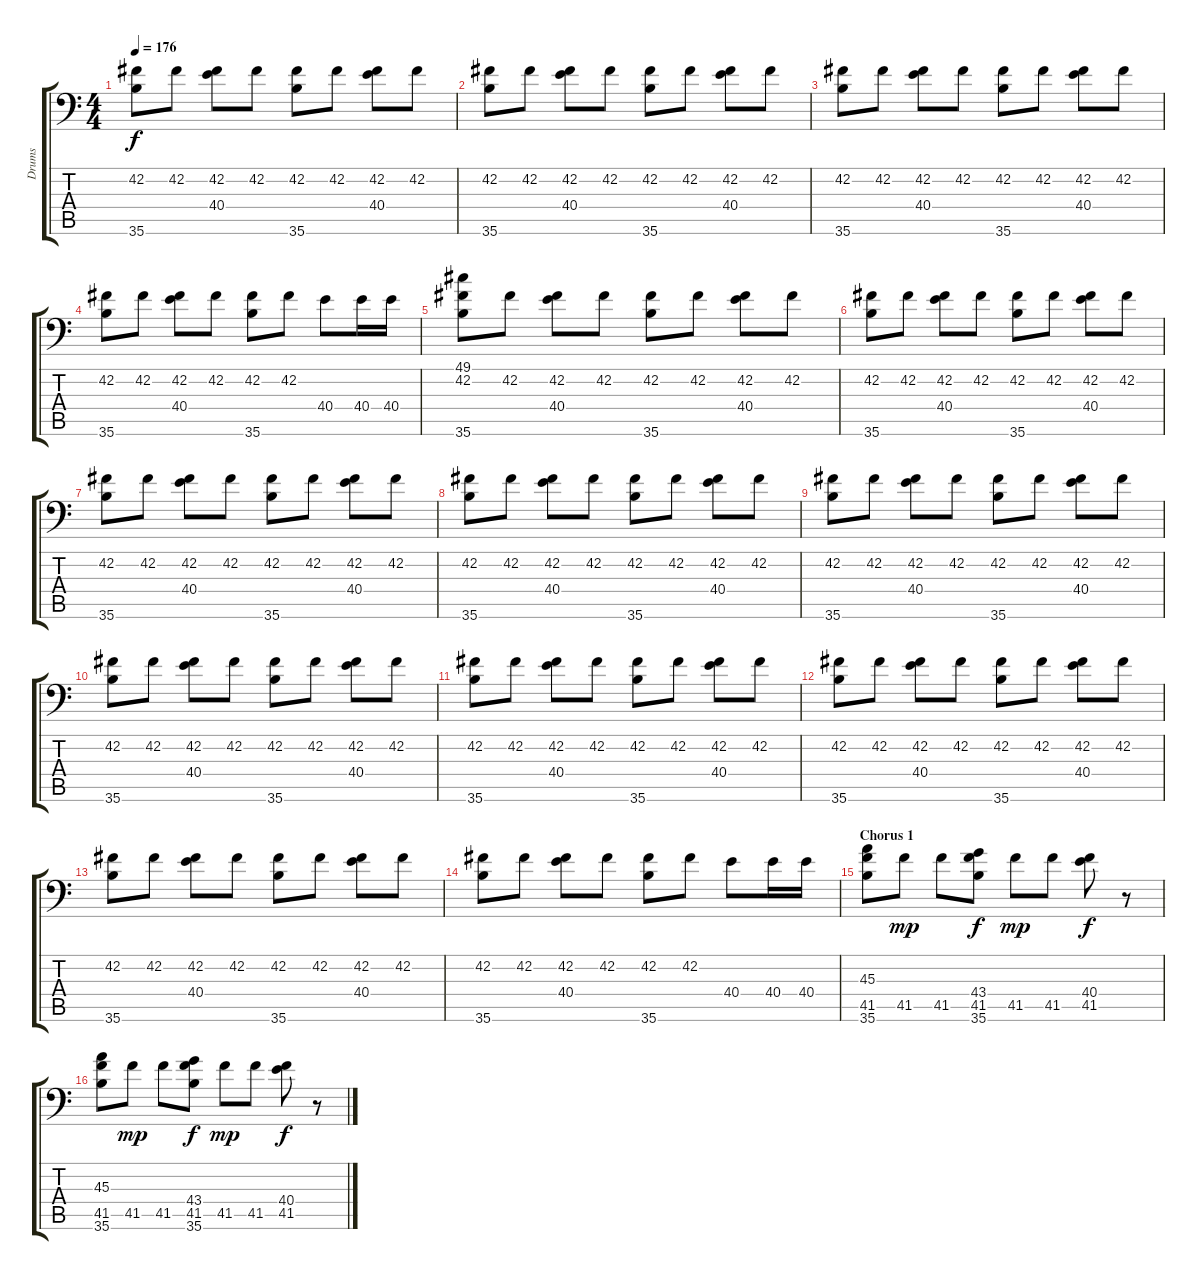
\track ("Drums" "Drums") {instrument acousticgrandpiano}
\staff {score tabs}
\tuning (C-1 C-1 C-1 C-1 C-1 C-1) {hide}
\ts (4 4)
\tempo 176
\clef f4
\ks c
(42.2 35.6).8{dy f} 42.2.8 (42.2 40.4).8 42.2.8 (42.2 35.6).8 42.2.8 (42.2 40.4).8 42.2.8 |
(42.2 35.6).8 42.2.8 (42.2 40.4).8 42.2.8 (42.2 35.6).8 42.2.8 (42.2 40.4).8 42.2.8 |
(42.2 35.6).8 42.2.8 (42.2 40.4).8 42.2.8 (42.2 35.6).8 42.2.8 (42.2 40.4).8 42.2.8 |
(42.2 35.6).8 42.2.8 (42.2 40.4).8 42.2.8 (42.2 35.6).8 42.2.8 40.4.8 40.4.16 40.4.16 |
(49.1 42.2 35.6).8 42.2.8 (42.2 40.4).8 42.2.8 (42.2 35.6).8 42.2.8 (42.2 40.4).8 42.2.8 |
(42.2 35.6).8 42.2.8 (42.2 40.4).8 42.2.8 (42.2 35.6).8 42.2.8 (42.2 40.4).8 42.2.8 |
(42.2 35.6).8 42.2.8 (42.2 40.4).8 42.2.8 (42.2 35.6).8 42.2.8 (42.2 40.4).8 42.2.8 |
(42.2 35.6).8 42.2.8 (42.2 40.4).8 42.2.8 (42.2 35.6).8 42.2.8 (42.2 40.4).8 42.2.8 |
(42.2 35.6).8 42.2.8 (42.2 40.4).8 42.2.8 (42.2 35.6).8 42.2.8 (42.2 40.4).8 42.2.8 |
(42.2 35.6).8 42.2.8 (42.2 40.4).8 42.2.8 (42.2 35.6).8 42.2.8 (42.2 40.4).8 42.2.8 |
(42.2 35.6).8 42.2.8 (42.2 40.4).8 42.2.8 (42.2 35.6).8 42.2.8 (42.2 40.4).8 42.2.8 |
(42.2 35.6).8 42.2.8 (42.2 40.4).8 42.2.8 (42.2 35.6).8 42.2.8 (42.2 40.4).8 42.2.8 |
(42.2 35.6).8 42.2.8 (42.2 40.4).8 42.2.8 (42.2 35.6).8 42.2.8 (42.2 40.4).8 42.2.8 |
(42.2 35.6).8 42.2.8 (42.2 40.4).8 42.2.8 (42.2 35.6).8 42.2.8 40.4.8 40.4.16 40.4.16 |
\section ("" "Chorus 1")
(45.3 41.5 35.6).8 41.5.8{dy mp} 41.5.8 (43.4 41.5 35.6).8{dy f} 41.5.8{dy mp} 41.5.8 (40.4 41.5).8{dy f} r.8 |
(45.3 41.5 35.6).8 41.5.8{dy mp} 41.5.8 (43.4 41.5 35.6).8{dy f} 41.5.8{dy mp} 41.5.8 (40.4 41.5).8{dy f} r.8
